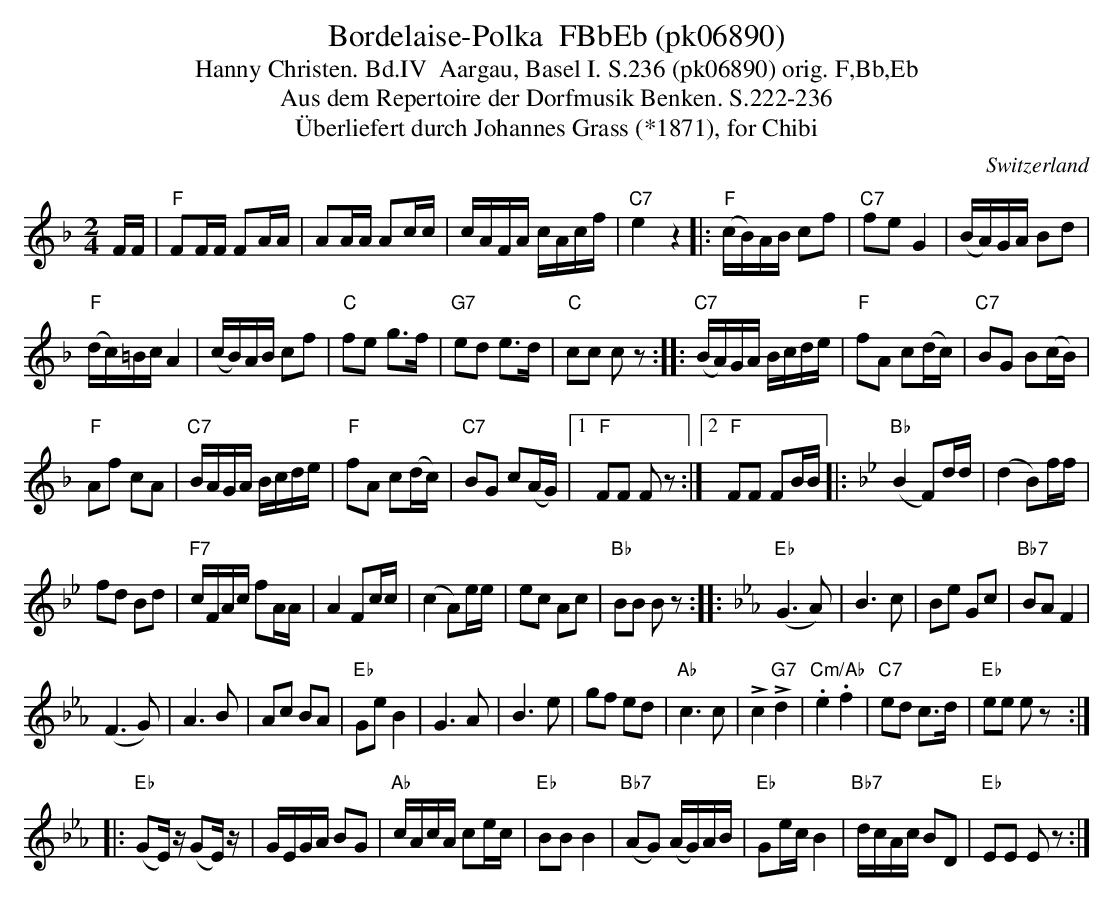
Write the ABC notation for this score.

X:1
T:Bordelaise-Polka  FBbEb (pk06890)
T:Hanny Christen. Bd.IV  Aargau, Basel I. S.236 (pk06890) orig. F,Bb,Eb
T: Aus dem Repertoire der Dorfmusik Benken. S.222-236
T:Überliefert durch Johannes Grass (*1871), for Chibi
M:2/4
L:1/16
O:Switzerland
K:F major
FF | "F"F2FF F2AA | A2AA A2cc | cAFA cAcf | "C7"e4z4 |: ("F"cB)AB c2f2 | "C7"f2e2G4 | (BA)GA B2d2 |
("F"dc)=BcA4 | (cB)AB c2f2 | "C"f2e2 g3f | "G7"e2d2 e3d | "C"c2c2 c2z2 ::  ("C7"BA)GA Bcde | "F"f2A2 c2(dc) | "C7"B2G2 B2(cB) |
"F"A2f2 c2A2 | "C7"BAGA Bcde | "F"f2A2 c2(dc) | "C7"B2G2 c2(AG) |1 "F"F2F2 F2z2 :|2 "F"F2F2 F2BB |: [K:Bb] ("Bb"B4F2)dd | (d4B2)ff |
f2d2 B2d2 | "F7"cFAc f2AA | A4F2cc | (c4A2)ee | e2c2 A2c2 | "Bb"B2B2 B2z2 :: [K:Eb] [L:1/8] ("Eb"G3A) | B3c | Be Gc | "Bb7"BAF2 |
(F3G) | A3B | Ac BA | "Eb"GeB2 | G3A | B3e | gf ed | "Ab"c3c | !>!c2!>!"G7"d2 | "Cm/Ab".e2.f2 | "C7"ed c>d | "Eb"ee ez :|
|: ("Eb"GE/)z/ (GE/)z/  | G/E/G/A/ BG | "Ab"c/A/c/A/ ce/c/ | "Eb"BBB2 | ("Bb7"AG) (A/G/)A/B/ | "Eb"Ge/c/ B2 | "Bb7"d/c/A/c/ BD | "Eb"EE Ez :|
